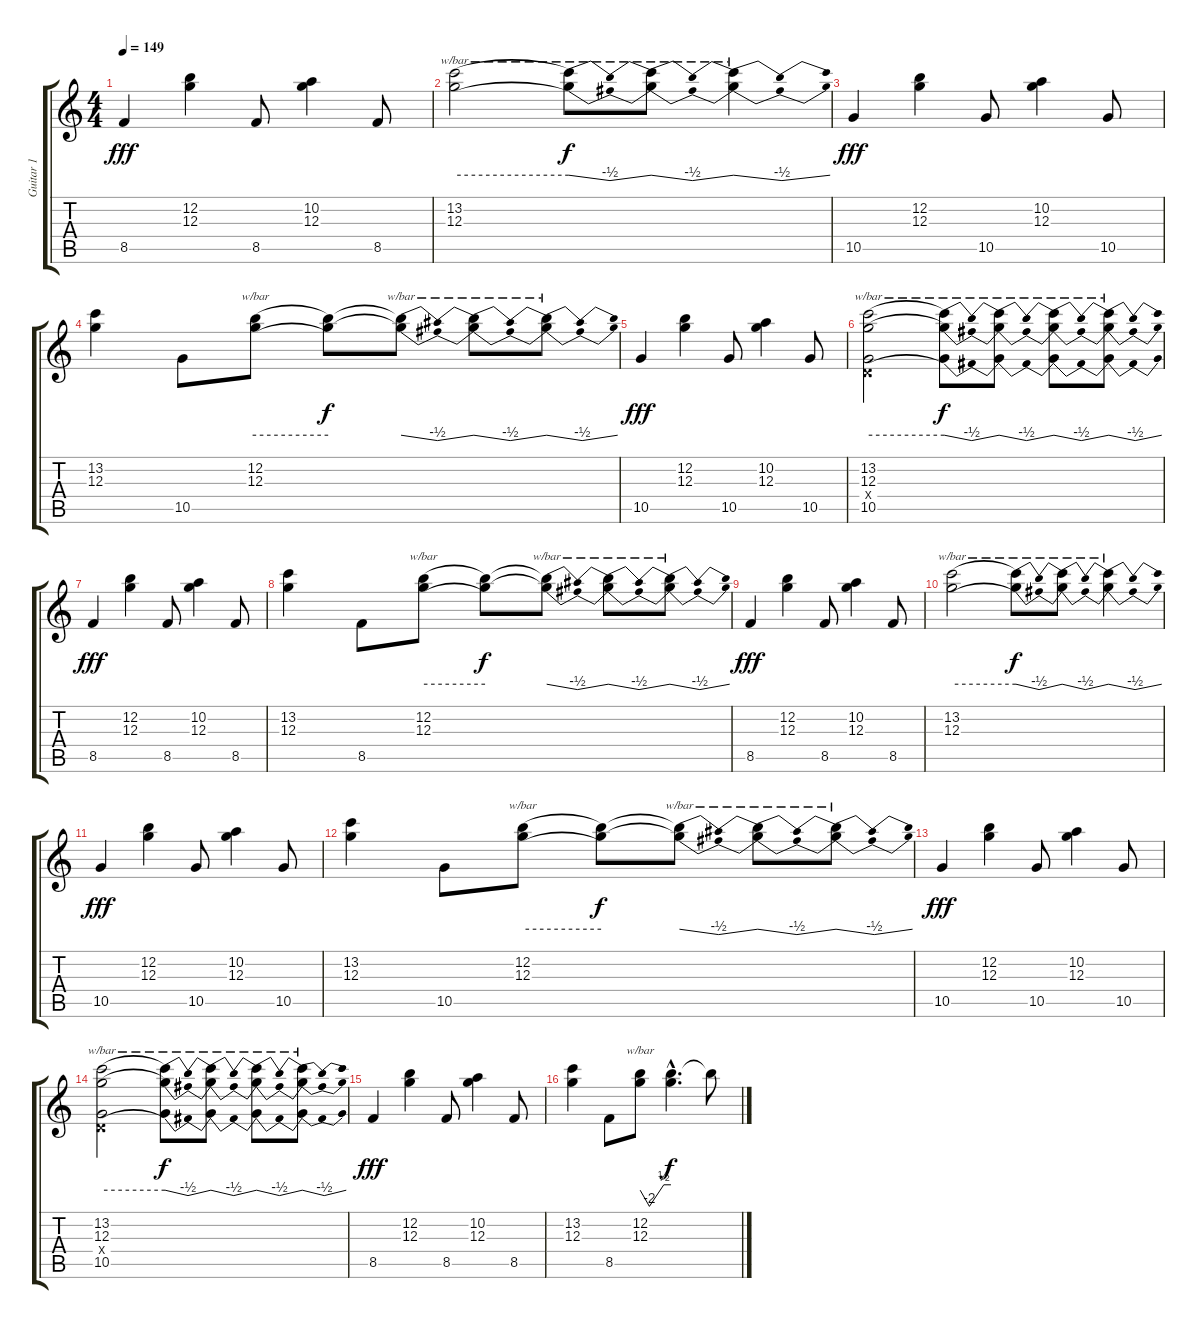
\track ("Guitar 1" "Guitar 1") {instrument distortionguitar}
\staff {score tabs}
\tuning (E4 B3 G3 D3 A2 E2) {hide}
\ts (4 4)
\tempo 149
\clef g2
\ks c
8.5.4{dy fff} (12.2 12.3).4 8.5.8 (10.2 12.3).4 8.5.8 |
(13.2 12.3).2{tbe (hold default 0 0 60 0)} (13.2{t} 12.3{t}).8{tbe (dip default 0 0 30 -2 60 0) dy f} (13.2{t} 12.3{t}).8{tbe (dip default 0 0 30 -2 60 0)} (13.2{t} 12.3{t}).4{tbe (dip default 0 0 30 -2 60 0)} |
10.5.4{dy fff} (12.2 12.3).4 10.5.8 (10.2 12.3).4 10.5.8 |
(13.2 12.3).4 10.5.8 (12.2 12.3).8{tbe (hold default 0 0 60 0)} (12.2{t} 12.3{t}).8{dy f} (12.2{t} 12.3{t}).8{tbe (dip default 0 0 30 -2 60 0)} (12.2{t} 12.3{t}).8{tbe (dip default 0 0 30 -2 60 0)} (12.2{t} 12.3{t}).8{tbe (dip default 0 0 30 -2 60 0)} |
10.5.4{dy fff} (12.2 12.3).4 10.5.8 (10.2 12.3).4 10.5.8 |
(13.2 12.3 0.4{x} 10.5).2{tbe (hold default 0 0 60 0)} (13.2{t} 12.3{t} 10.5{t}).8{tbe (dip default 0 0 30 -2 60 0) dy f} (13.2{t} 12.3{t} 10.5{t}).8{tbe (dip default 0 0 30 -2 60 0)} (13.2{t} 12.3{t} 10.5{t}).8{tbe (dip default 0 0 30 -2 60 0)} (13.2{t} 12.3{t} 10.5{t}).8{tbe (dip default 0 0 30 -2 60 0)} |
8.5.4{dy fff} (12.2 12.3).4 8.5.8 (10.2 12.3).4 8.5.8 |
(13.2 12.3).4 8.5.8 (12.2 12.3).8{tbe (hold default 0 0 60 0)} (12.2{t} 12.3{t}).8{dy f} (12.2{t} 12.3{t}).8{tbe (dip default 0 0 30 -2 60 0)} (12.2{t} 12.3{t}).8{tbe (dip default 0 0 30 -2 60 0)} (12.2{t} 12.3{t}).8{tbe (dip default 0 0 30 -2 60 0)} |
8.5.4{dy fff} (12.2 12.3).4 8.5.8 (10.2 12.3).4 8.5.8 |
(13.2 12.3).2{tbe (hold default 0 0 60 0)} (13.2{t} 12.3{t}).8{tbe (dip default 0 0 30 -2 60 0) dy f} (13.2{t} 12.3{t}).8{tbe (dip default 0 0 30 -2 60 0)} (13.2{t} 12.3{t}).4{tbe (dip default 0 0 30 -2 60 0)} |
10.5.4{dy fff} (12.2 12.3).4 10.5.8 (10.2 12.3).4 10.5.8 |
(13.2 12.3).4 10.5.8 (12.2 12.3).8{tbe (hold default 0 0 60 0)} (12.2{t} 12.3{t}).8{dy f} (12.2{t} 12.3{t}).8{tbe (dip default 0 0 30 -2 60 0)} (12.2{t} 12.3{t}).8{tbe (dip default 0 0 30 -2 60 0)} (12.2{t} 12.3{t}).8{tbe (dip default 0 0 30 -2 60 0)} |
10.5.4{dy fff} (12.2 12.3).4 10.5.8 (10.2 12.3).4 10.5.8 |
(13.2 12.3 0.4{x} 10.5).2{tbe (hold default 0 0 60 0)} (13.2{t} 12.3{t} 10.5{t}).8{tbe (dip default 0 0 30 -2 60 0) dy f} (13.2{t} 12.3{t} 10.5{t}).8{tbe (dip default 0 0 30 -2 60 0)} (13.2{t} 12.3{t} 10.5{t}).8{tbe (dip default 0 0 30 -2 60 0)} (13.2{t} 12.3{t} 10.5{t}).8{tbe (dip default 0 0 30 -2 60 0)} |
8.5.4{dy fff} (12.2 12.3).4 8.5.8 (10.2 12.3).4 8.5.8 |
(13.2 12.3).4 8.5.8 (12.2 12.3).8{tbe (custom default 0 0 18 -8 46 2 60 2)} (12.2{hac t} 12.3{hac t}).4{d dy f} 12.2{t}.8
